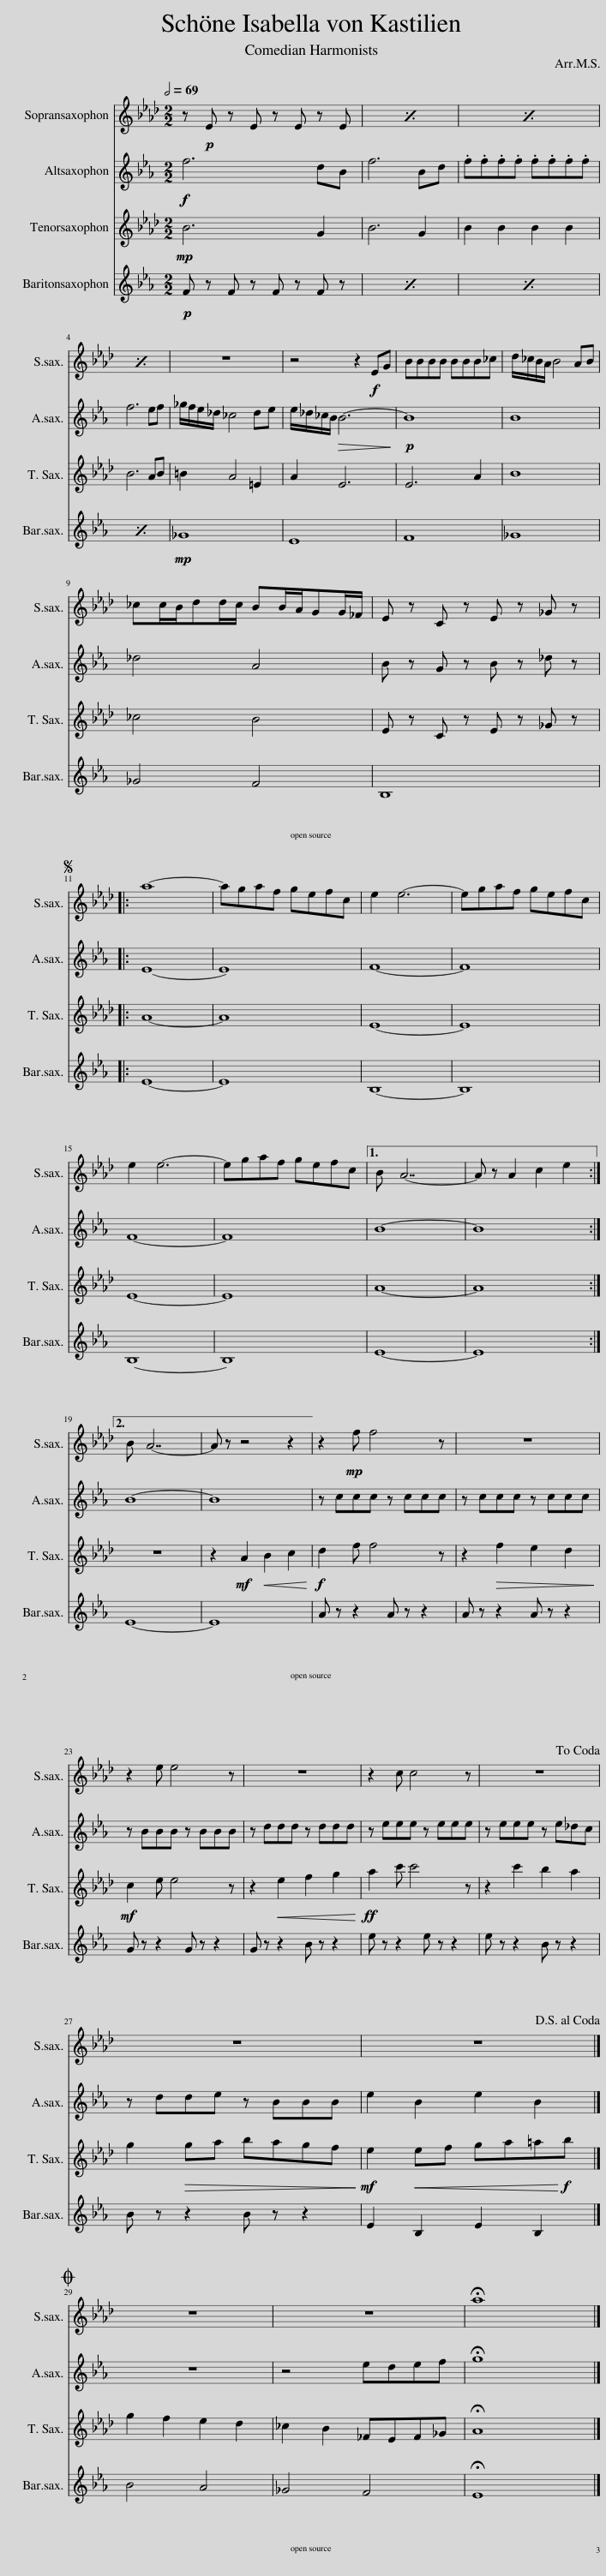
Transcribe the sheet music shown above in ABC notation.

X:1
%%score 1 2 3 4
L:1/8
Q:1/2=69
M:2/2
I:linebreak $
K:none
V:1 treble transpose=-2
V:2 treble transpose=-9
V:3 treble transpose=-14
V:4 treble transpose=-21
V:1
[K:Ab] z!p! E z E z E z E | x8 | x8 |$ x8 | z8 | %5
 z4 z2!f! EG | BBBB BBB_c | d/_c/B/A/ B4 AB |$ _cc/B/dd/c/ BB/A/GG/_F/ | E z C z E z _G z |:$ %10
S a8- | agaf gefc | e2 e6- | egaf gefc |$ e2 e6- | %15
 egaf gefc |1 B A7- | A z A2 c2 e2 :|2$ B A7- | A z z4 z2 || %20
 z2!mp! f f4 z | z8 |$ z2 e e4 z | z8 | z2 c c4 z | %25
 z8!dacoda! |$ z8 | z8!D.S.! |]$O z8 | z8 | %30
 !fermata!a8 |] %31
V:2
[K:Eb]!f! f6 dB | f6 Bd | .f.f.f.f .f.f.f.f |$ f6 ef | _g/f/e/_d/ _c4 de | %5
 e/_d/_c/B/!>(! B6-!>)! |!p! B8 | B8 |$ _d4 A4 | B z G z B z _d z |:$ %10
 E8- | E8 | F8- | F8 |$ F8- | %15
 F8 |1 B8- | B8 :|2$ B8- | B8 || %20
 z ccc z ccc | z ccc z ccc |$ z BBB z BBB | z ddd z ddd | z eee z eee | %25
 z eee z e_dc |$ z dde z BBB | e2 B2 e2 B2 |]$ z8 | z4 edef | %30
 !fermata!g8 |] %31
V:3
[K:Ab]!mp! B6 G2 | B6 G2 | B2 B2 B2 B2 |$ B6 AB | =B2 A4 =E2 | %5
 A2 E6 | E6 A2 | B8 |$ _c4 B4 | E z C z E z _G z |:$ %10
 A8- | A8 | E8- | E8 |$ E8- | %15
 E8 |1 A8- | A8 :|2$ z8 | z2!mf! A2!<(! B2 c2!<)! || %20
!f! d2 f f4 z | z2!>(! f2 e2 d2!>)! |$!mf! c2 e e4 z | z2!<(! e2 f2 g2!<)! |!ff! a2 c' c'4 z | %25
 z2 c'2 b2 a2 |$ g2!>(! ga bagf!>)! |!mf! e2!<(! ef ga=a!<)!!f!b |]$ g2 f2 e2 d2 | _c2 B2 _FEF_G | %30
 !fermata!A8 |] %31
V:4
[K:Eb]!p! F z F z F z F z | x8 | x8 |$ x8 |!mp! _G8 | %5
 E8 | F8 | _G8 |$ _G4 F4 | B,8 |:$ %10
 E8- | E8 | B,8- | B,8 |$ B,8- | %15
 B,8 |1 E8- | E8 :|2$ E8- | E8 || %20
 A z z2 A z z2 | A z z2 A z z2 |$ G z z2 G z z2 | G z z2 B z z2 | e z z2 e z z2 | %25
 e z z2 B z z2 |$ B z z2 B z z2 | E2 B,2 E2 B,2 |]$ B4 A4 | _G4 F4 | %30
 !fermata!E8 |] %31
